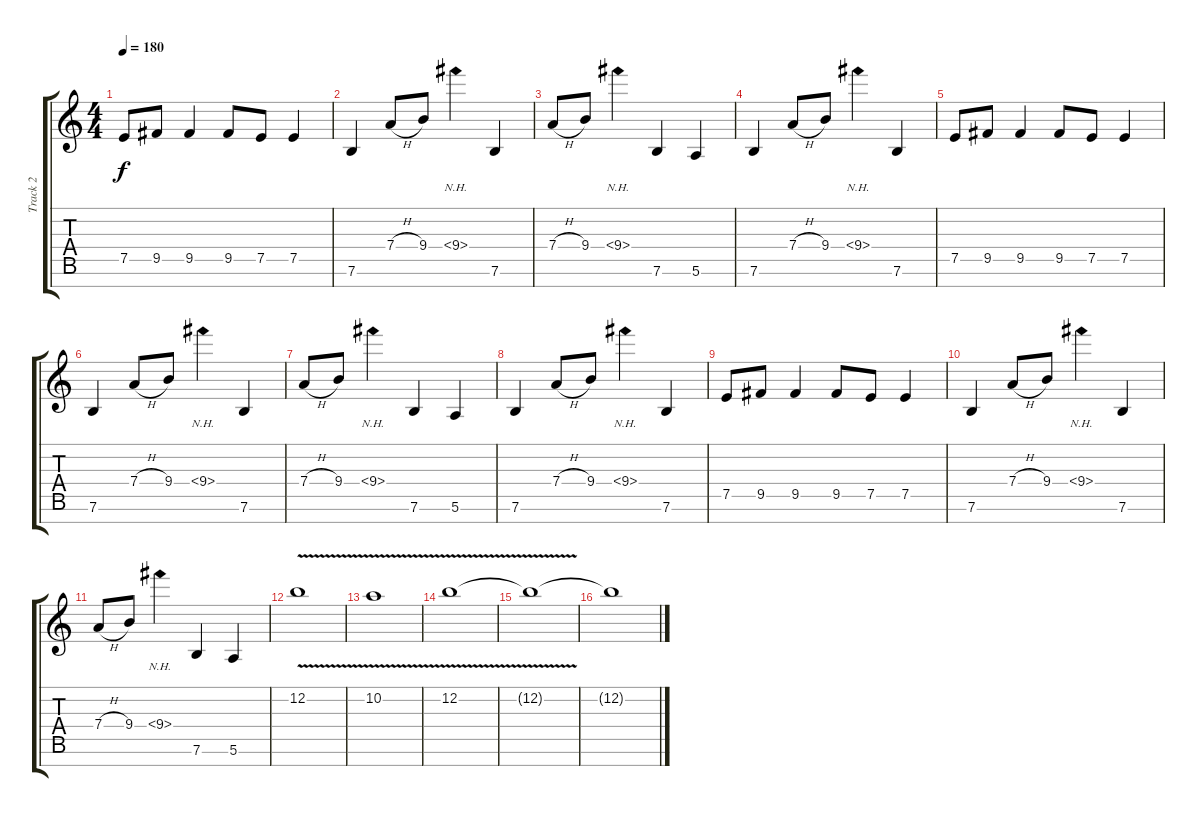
\track ("Track 2" "Track 2") {instrument distortionguitar}
\staff {score tabs}
\tuning (E4 B3 G3 D3 A2 E2 B1) {hide}
\ts (4 4)
\tempo 180
\clef g2
\ks c
7.5.8{dy f} 9.5.8 9.5.4 9.5.8 7.5.8 7.5.4 |
7.6.4 7.4{h}.8 9.4.8 9.4{nh}.4 7.6.4 |
7.4{h}.8 9.4.8 9.4{nh}.4 7.6.4 5.6.4 |
7.6.4 7.4{h}.8 9.4.8 9.4{nh}.4 7.6.4 |
7.5.8 9.5.8 9.5.4 9.5.8 7.5.8 7.5.4 |
7.6.4 7.4{h}.8 9.4.8 9.4{nh}.4 7.6.4 |
7.4{h}.8 9.4.8 9.4{nh}.4 7.6.4 5.6.4 |
7.6.4 7.4{h}.8 9.4.8 9.4{nh}.4 7.6.4 |
7.5.8 9.5.8 9.5.4 9.5.8 7.5.8 7.5.4 |
7.6.4 7.4{h}.8 9.4.8 9.4{nh}.4 7.6.4 |
7.4{h}.8 9.4.8 9.4{nh}.4 7.6.4 5.6.4 |
12.2{v}.1 |
10.2{v}.1 |
12.2{v}.1 |
12.2{t}.1 |
12.2{t}.1
